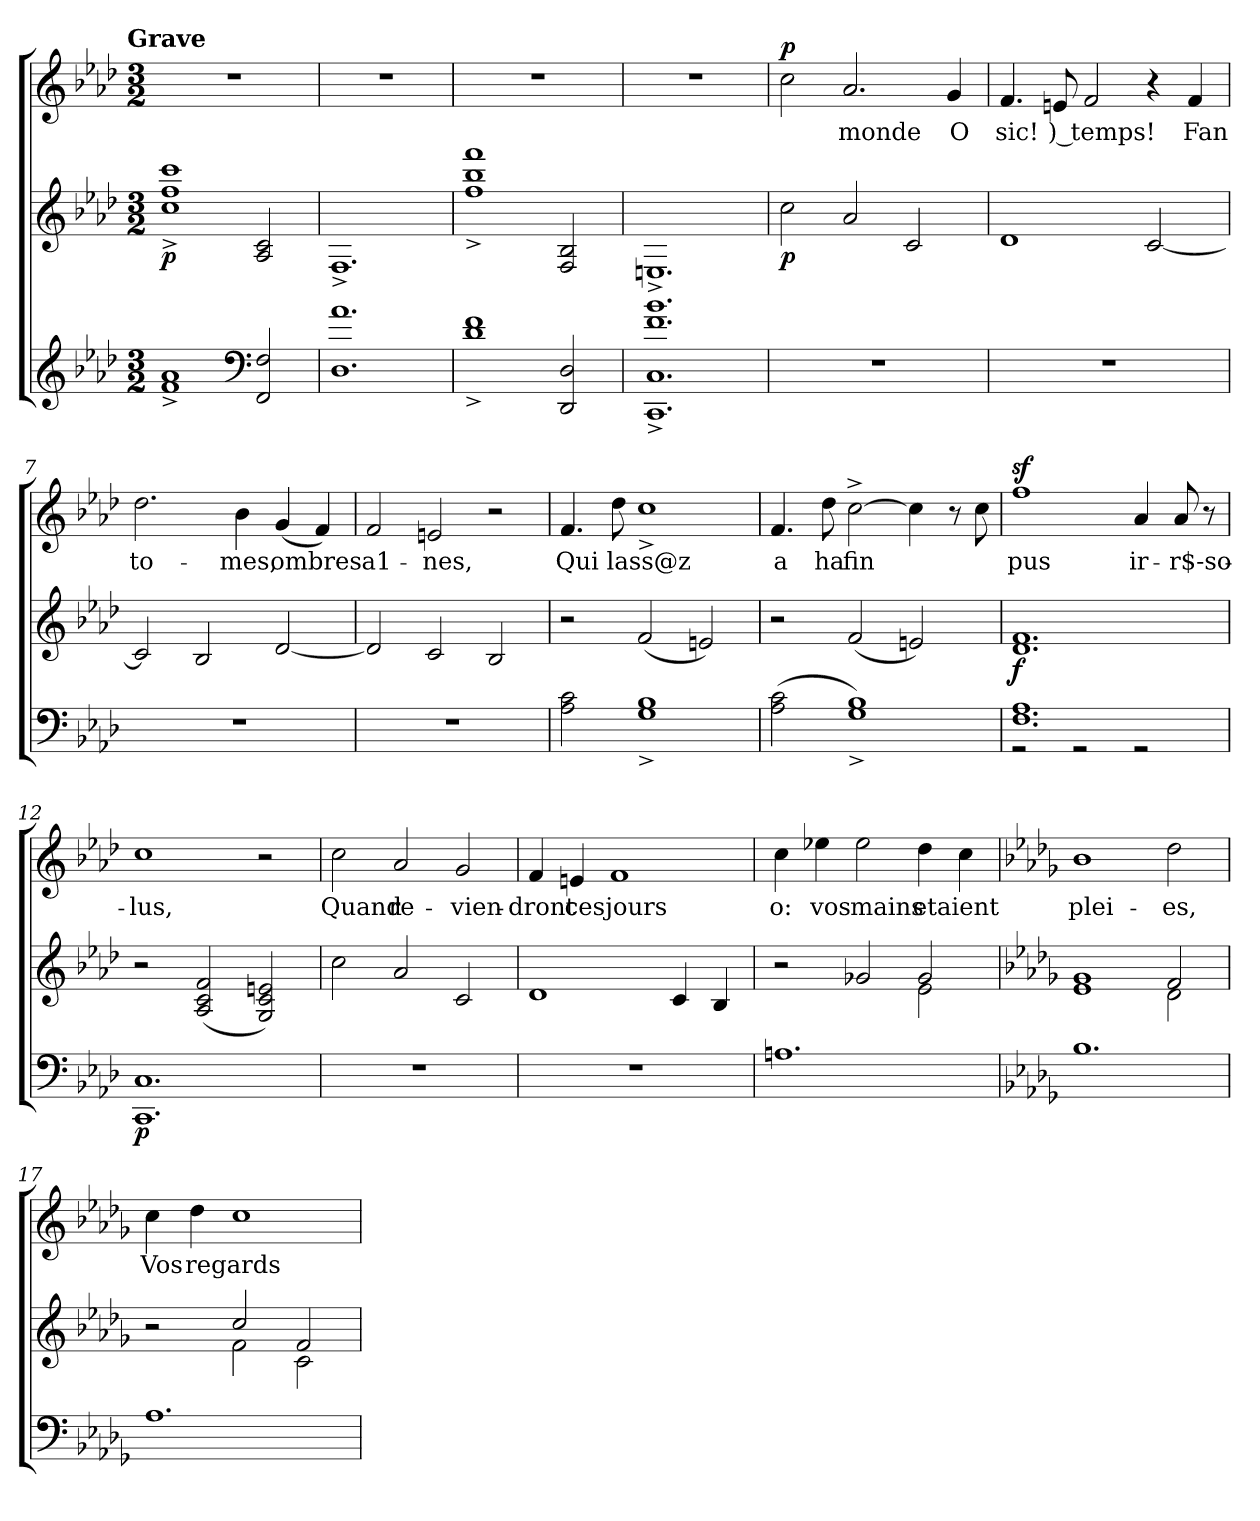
**kern	**dynam	**kern	**dynam	**kern	**text	**dynam
*part3	*part3	*part2	*part2	*part1	*part1	*part1
*staff3	*staff3	*staff2	*staff2	*staff1	*staff1	*staff1
*clefG2	*	*clefG2	*	*clefG2	*	*
*k[b-e-a-d-]	*	*k[b-e-a-d-]	*	*k[b-e-a-d-]	*	*
*A-:	*	*A-:	*	*A-:	*	*
!!LO:TX:omd:t=Grave
*M3/2	*	*M3/2	*	*M3/2	*	*
*MM40	*	*MM40	*	*MM40	*	*
=1	=1	=1	=1	=1	=1	=1
1f^/ 1a-^/	.	1cc^/ 1ff^/ 1ccc^/	p	1.r	.	.
*clefF4	*	*	*	*	*	*
2FF/ 2F/	.	2A-/ 2c/	.	.	.	.
=2	=2	=2	=2	=2	=2	=2
1.D-/ 1.a-/	.	1.F^/	.	1.r	.	.
=3	=3	=3	=3	=3	=3	=3
1d-^/ 1f^/	.	1ff^/ 1bb-^/ 1fff^/	.	1.r	.	.
2DD-/ 2D-/	.	2F/ 2B-/	.	.	.	.
=4	=4	=4	=4	=4	=4	=4
1.CC^/ 1.C^/ 1.f^/ 1.b-^/	.	1.En^/	.	1.r	.	.
=5	=5	=5	=5	=5	=5	=5
1.r	.	2cc\	p	2cc\	.	p
.	.	2a-/	.	2.a-/	monde	.
.	.	2c/	.	.	.	.
.	.	.	.	4g/	O	.
!!LO:LB:g=z
=6	=6	=6	=6	=6	=6	=6
1.r	.	1d-/	.	4.f/	sic!	.
.	.	.	.	8en/	) temps!	.
.	.	.	.	2f/	.	.
.	.	[2c/	.	4r	.	.
.	.	.	.	4f/	Fan	.
=7	=7	=7	=7	=7	=7	=7
1.r	.	2c/]	.	2.dd-\	to-	.
.	.	2B-/	.	.	.	.
.	.	.	.	4b-\	mes,	.
.	.	[2d-/	.	(4g/	ombres	.
.	.	.	.	4f/)	.	.
=8	=8	=8	=8	=8	=8	=8
1.r	.	2d-/]	.	2f/	a1-	.
.	.	2c/	.	2en/	nes,	.
.	.	2B-/	.	2r	.	.
=9	=9	=9	=9	=9	=9	=9
2A-\ 2c\	.	2r	.	4.f/	Qui	.
.	.	.	.	8dd-\	lass@z	.
1G^/ 1B-^/	.	(2f/	.	1cc^/	.	.
.	.	2en/)	.	.	.	.
=10	=10	=10	=10	=10	=10	=10
(2A-\ 2c\	.	2r	.	4.f/	a	.
.	.	.	.	8dd-\	ha	.
1G^/ 1B-^/)	.	(2f/	.	[2cc^\	fin	.
.	.	2en/)	.	4cc\]	.	.
.	.	.	.	8r	.	.
.	.	.	.	8cc\	.	.
!!LO:LB:g=z
=11	=11	=11	=11	=11	=11	=11
*^	*	*	*	*	*	*
1.F\ 1.A-\	2r	.	1.d-/ 1.f/	f	1ffz/	pus	.
.	2r	.	.	.	.	.	.
.	2r	.	.	.	4a-/	ir-	.
.	.	.	.	.	8a-/	r$-so-	.
.	.	.	.	.	8r	.	.
*v	*v	*	*	*	*	*	*
=12	=12	=12	=12	=12	=12	=12
1.CC/ 1.C/	p	2r	.	1cc/	lus,	.
.	.	(2A-/ 2c/ 2f/	.	.	.	.
.	.	2G/ 2c/ 2en/)	.	2r	.	.
=13	=13	=13	=13	=13	=13	=13
1.r	.	2cc\	.	2cc\	Quand	.
.	.	2a-/	.	2a-/	re-	.
.	.	2c/	.	2g/	vien-	.
=14	=14	=14	=14	=14	=14	=14
1.r	.	1d-/	.	4f/	dront	.
.	.	.	.	4en/	ces	.
.	.	.	.	1f/	jours	.
.	.	4c/	.	.	.	.
.	.	4B-/	.	.	.	.
=15	=15	=15	=15	=15	=15	=15
*	*	*^	*	*	*	*
1.An/	.	2r	1ryy	.	4cc\	o:	.
.	.	.	.	.	4ee-X\	vos	.
.	.	2g-X/	.	.	2ee-\	mains	.
.	.	2g-/	2e-\	.	4dd-\	etaient	.
.	.	.	.	.	4cc\	.	.
!!LO:LB:g=z
=16	=16	=16	=16	=16	=16	=16	=16
*k[b-e-a-d-g-]	*	*k[b-e-a-d-g-]	*	*	*k[b-e-a-d-g-]	*	*
1.B-/	.	1e-/ 1g-/	1ryy	.	1b-\	plei-	.
.	.	2f/	2d-\	.	2dd-\	es,	.
=17	=17	=17	=17	=17	=17	=17	=17
1.A-/	.	2r	2ryy	.	4cc\	Vos	.
.	.	.	.	.	4dd-\	regards	.
.	.	2cc/	2f\	.	1cc/	.	.
.	.	2f/	2c\	.	.	.	.
*	*	*v	*v	*	*	*	*
=	=	=	=	=	=	=
*-	*-	*-	*-	*-	*-	*-
